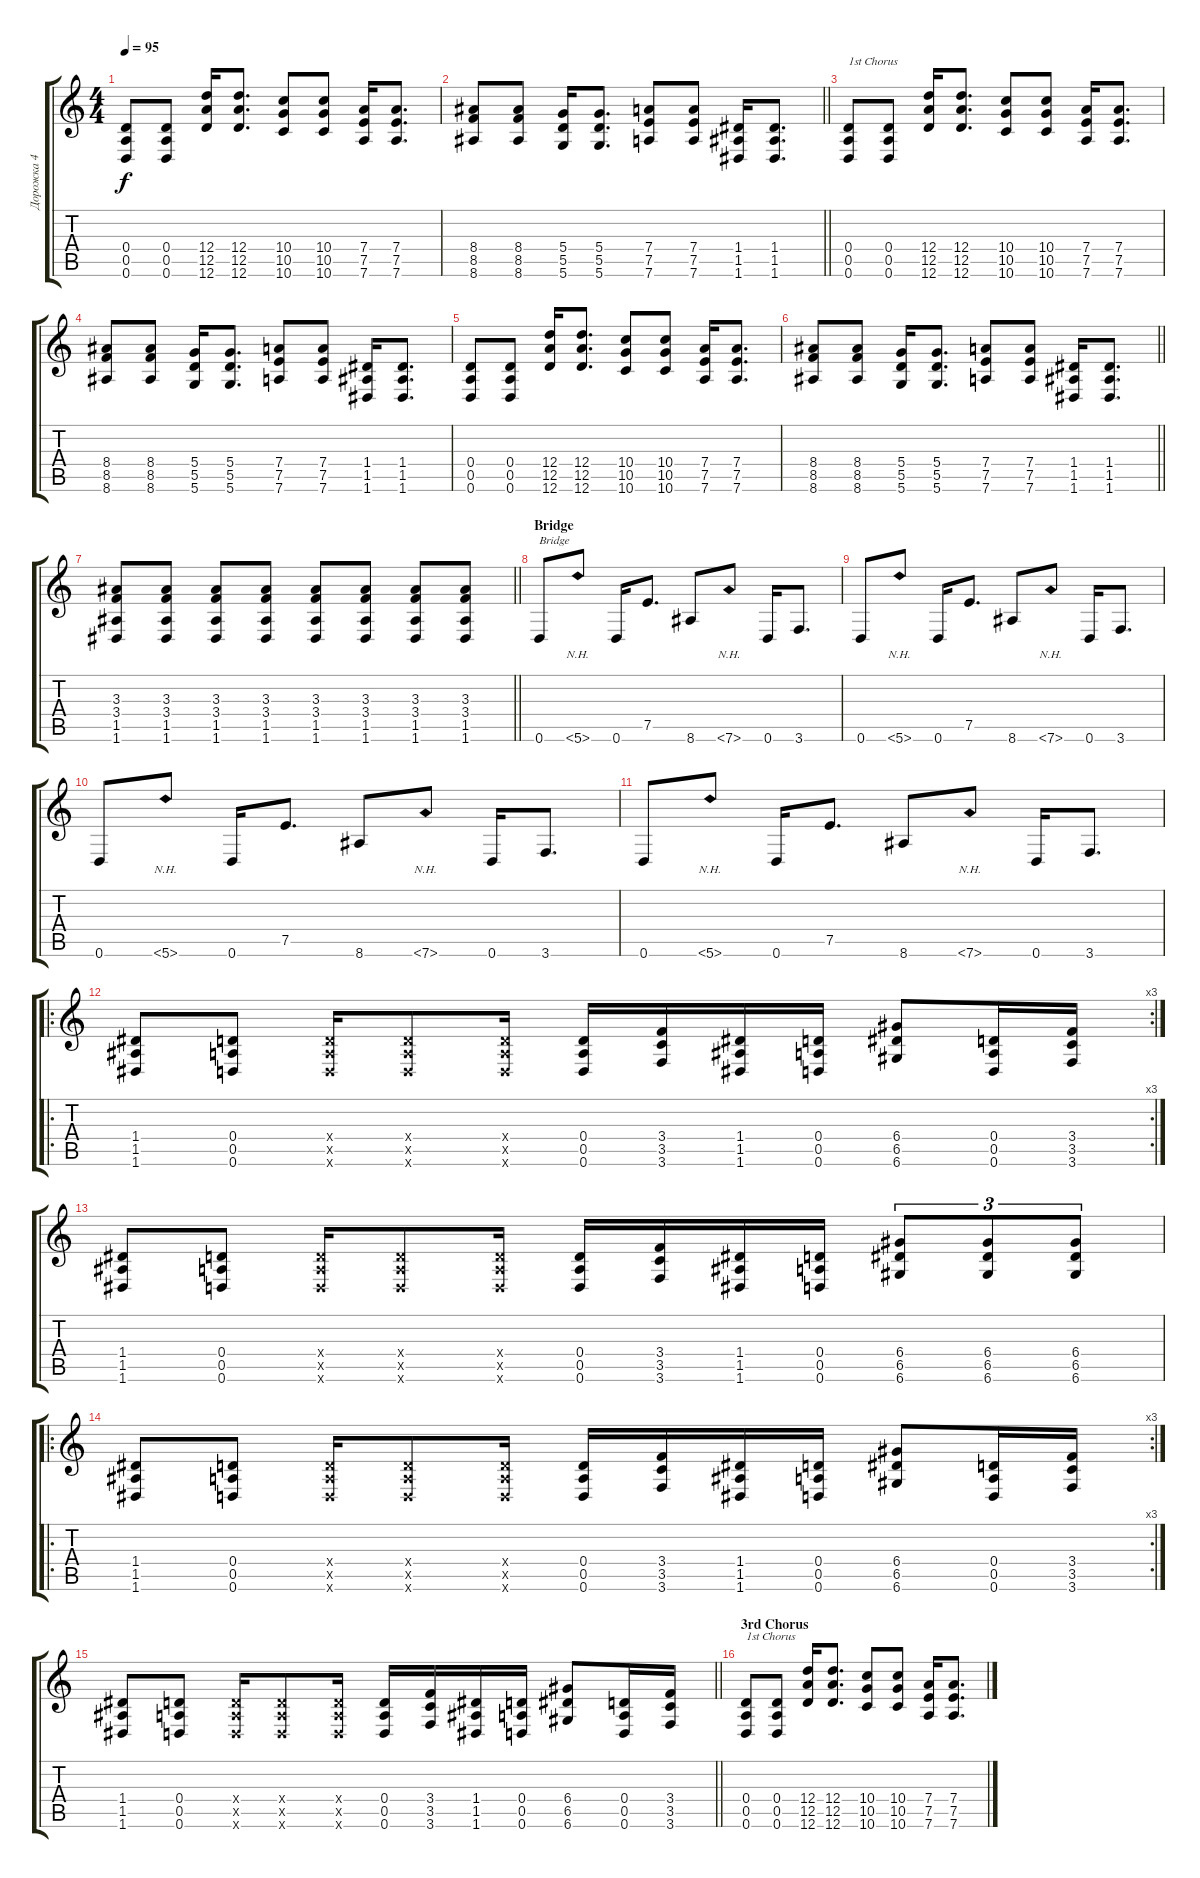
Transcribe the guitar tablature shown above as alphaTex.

\track ("Дорожка 4" "Дорожка 4") {instrument distortionguitar}
\staff {score tabs}
\tuning (E4 B3 G3 D3 A2 D2) {hide}
\ts (4 4)
\tempo 95
\clef g2
\ks c
(0.4 0.5 0.6).8{dy f} (0.4 0.5 0.6).8 (12.4 12.5 12.6).16 (12.4 12.5 12.6).8{d} (10.4 10.5 10.6).8 (10.4 10.5 10.6).8 (7.4 7.5 7.6).16 (7.4 7.5 7.6).8{d} |
\barLineRight lightlight
(8.4 8.5 8.6).8 (8.4 8.5 8.6).8 (5.4 5.5 5.6).16 (5.4 5.5 5.6).8{d} (7.4 7.5 7.6).8 (7.4 7.5 7.6).8 (1.4 1.5 1.6).16 (1.4 1.5 1.6).8{d} |
(0.4 0.5 0.6).8{txt "1st Chorus"} (0.4 0.5 0.6).8 (12.4 12.5 12.6).16 (12.4 12.5 12.6).8{d} (10.4 10.5 10.6).8 (10.4 10.5 10.6).8 (7.4 7.5 7.6).16 (7.4 7.5 7.6).8{d} |
(8.4 8.5 8.6).8 (8.4 8.5 8.6).8 (5.4 5.5 5.6).16 (5.4 5.5 5.6).8{d} (7.4 7.5 7.6).8 (7.4 7.5 7.6).8 (1.4 1.5 1.6).16 (1.4 1.5 1.6).8{d} |
(0.4 0.5 0.6).8 (0.4 0.5 0.6).8 (12.4 12.5 12.6).16 (12.4 12.5 12.6).8{d} (10.4 10.5 10.6).8 (10.4 10.5 10.6).8 (7.4 7.5 7.6).16 (7.4 7.5 7.6).8{d} |
\barLineRight lightlight
(8.4 8.5 8.6).8 (8.4 8.5 8.6).8 (5.4 5.5 5.6).16 (5.4 5.5 5.6).8{d} (7.4 7.5 7.6).8 (7.4 7.5 7.6).8 (1.4 1.5 1.6).16 (1.4 1.5 1.6).8{d} |
\barLineRight lightlight
(3.3 3.4 1.5 1.6).8 (3.3 3.4 1.5 1.6).8 (3.3 3.4 1.5 1.6).8 (3.3 3.4 1.5 1.6).8 (3.3 3.4 1.5 1.6).8 (3.3 3.4 1.5 1.6).8 (3.3 3.4 1.5 1.6).8 (3.3 3.4 1.5 1.6).8 |
\section ("" "Bridge")
0.6.8{txt "Bridge"} 5.6{nh}.8 0.6.16 7.5.8{d} 8.6.8 7.6{nh}.8 0.6.16 3.6.8{d} |
0.6.8 5.6{nh}.8 0.6.16 7.5.8{d} 8.6.8 7.6{nh}.8 0.6.16 3.6.8{d} |
0.6.8 5.6{nh}.8 0.6.16 7.5.8{d} 8.6.8 7.6{nh}.8 0.6.16 3.6.8{d} |
0.6.8 5.6{nh}.8 0.6.16 7.5.8{d} 8.6.8 7.6{nh}.8 0.6.16 3.6.8{d} |
\ro
\rc 3
(1.4 1.5 1.6).8 (0.4 0.5 0.6).8 (0.4{x} 0.5{x} 0.6{x}).16 (0.4{x} 0.5{x} 0.6{x}).8 (0.4{x} 0.5{x} 0.6{x}).16 (0.4 0.5 0.6).16 (3.4 3.5 3.6).16 (1.4 1.5 1.6).16 (0.4 0.5 0.6).16 (6.4 6.5 6.6).8 (0.4 0.5 0.6).16 (3.4 3.5 3.6).16 |
(1.4 1.5 1.6).8 (0.4 0.5 0.6).8 (0.4{x} 0.5{x} 0.6{x}).16 (0.4{x} 0.5{x} 0.6{x}).8 (0.4{x} 0.5{x} 0.6{x}).16 (0.4 0.5 0.6).16 (3.4 3.5 3.6).16 (1.4 1.5 1.6).16 (0.4 0.5 0.6).16 (6.4 6.5 6.6).8{tu (3 2)} (6.4 6.5 6.6).8{tu (3 2)} (6.4 6.5 6.6).8{tu (3 2)} |
\ro
\rc 3
(1.4 1.5 1.6).8 (0.4 0.5 0.6).8 (0.4{x} 0.5{x} 0.6{x}).16 (0.4{x} 0.5{x} 0.6{x}).8 (0.4{x} 0.5{x} 0.6{x}).16 (0.4 0.5 0.6).16 (3.4 3.5 3.6).16 (1.4 1.5 1.6).16 (0.4 0.5 0.6).16 (6.4 6.5 6.6).8 (0.4 0.5 0.6).16 (3.4 3.5 3.6).16 |
\barLineRight lightlight
(1.4 1.5 1.6).8 (0.4 0.5 0.6).8 (0.4{x} 0.5{x} 0.6{x}).16 (0.4{x} 0.5{x} 0.6{x}).8 (0.4{x} 0.5{x} 0.6{x}).16 (0.4 0.5 0.6).16 (3.4 3.5 3.6).16 (1.4 1.5 1.6).16 (0.4 0.5 0.6).16 (6.4 6.5 6.6).8 (0.4 0.5 0.6).16 (3.4 3.5 3.6).16 |
\section ("" "3rd Chorus")
(0.4 0.5 0.6).8{txt "1st Chorus"} (0.4 0.5 0.6).8 (12.4 12.5 12.6).16 (12.4 12.5 12.6).8{d} (10.4 10.5 10.6).8 (10.4 10.5 10.6).8 (7.4 7.5 7.6).16 (7.4 7.5 7.6).8{d}
